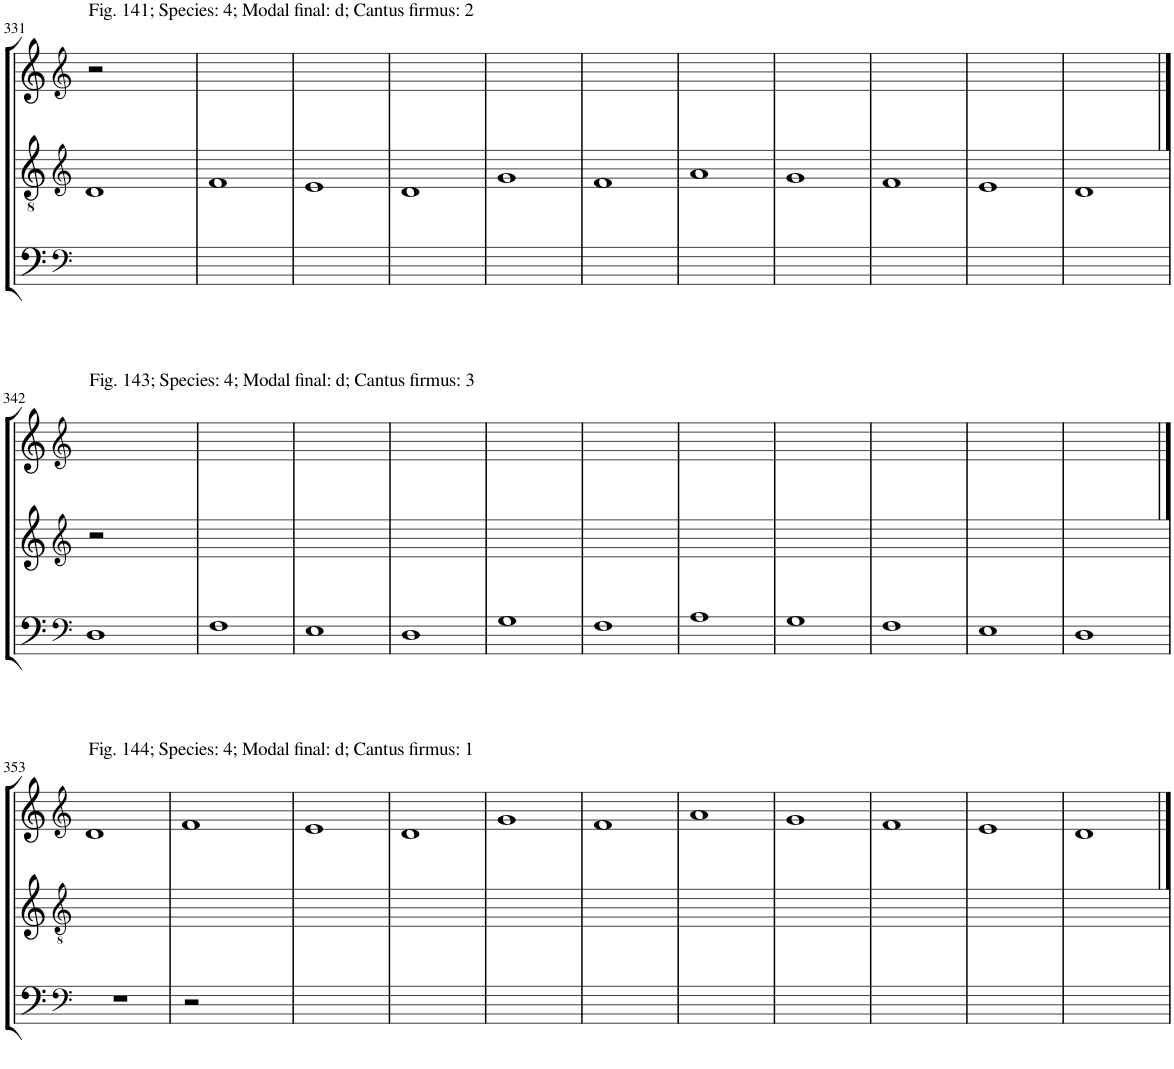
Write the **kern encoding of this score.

**kern	**kern	**kern
*part3	*part2	*part1
*staff3	*staff2	*staff1
*I"Piano	*I"Piano	*I"Piano
*I'Pno	*I'Pno	*I'Pno
!!LO:PB:g=z
*clefF4	*clefG2	*clefG2
*k[]	*k[]	*k[]
*M4/4	*M4/4	*M4/4
=331	=331	=331
!	!	!LO:TX:a:t=Fig. 141; Species&colon; 4; Modal final&colon; d; Cantus firmus&colon; 2
1ryy	1d	2r
.	.	2ryy
=332	=332	=332
1ryy	1f	1ryy
=333	=333	=333
1ryy	1e	1ryy
=334	=334	=334
1ryy	1d	1ryy
=335	=335	=335
1ryy	1g	1ryy
=336	=336	=336
1ryy	1f	1ryy
=337	=337	=337
1ryy	1a	1ryy
=338	=338	=338
1ryy	1g	1ryy
=339	=339	=339
1ryy	1f	1ryy
=340	=340	=340
1ryy	1e	1ryy
=341	=341	=341
1ryy	1d	1ryy
!!LO:LB:g=z
==342	==342	==342
*clefF4	*clefG2	*clefG2
!	!	!LO:TX:a:t=Fig. 143; Species&colon; 4; Modal final&colon; d; Cantus firmus&colon; 3
1D	2r	1ryy
.	2ryy	.
=343	=343	=343
1F	1ryy	1ryy
=344	=344	=344
1E	1ryy	1ryy
=345	=345	=345
1D	1ryy	1ryy
=346	=346	=346
1G	1ryy	1ryy
=347	=347	=347
1F	1ryy	1ryy
=348	=348	=348
1A	1ryy	1ryy
=349	=349	=349
1G	1ryy	1ryy
=350	=350	=350
1F	1ryy	1ryy
=351	=351	=351
1E	1ryy	1ryy
=352	=352	=352
1D	1ryy	1ryy
!!LO:LB:g=z
==353	==353	==353
*clefF4	*clefGv2	*clefG2
!	!	!LO:TX:a:t=Fig. 144; Species&colon; 4; Modal final&colon; d; Cantus firmus&colon; 1
1r	1ryy	1d
=354	=354	=354
2r	1ryy	1f
2ryy	.	.
=355	=355	=355
1ryy	1ryy	1e
=356	=356	=356
1ryy	1ryy	1d
=357	=357	=357
1ryy	1ryy	1g
=358	=358	=358
1ryy	1ryy	1f
=359	=359	=359
1ryy	1ryy	1a
=360	=360	=360
1ryy	1ryy	1g
=361	=361	=361
1ryy	1ryy	1f
=362	=362	=362
1ryy	1ryy	1e
=363	=363	=363
1ryy	1ryy	1d
==	==	==
*-	*-	*-
